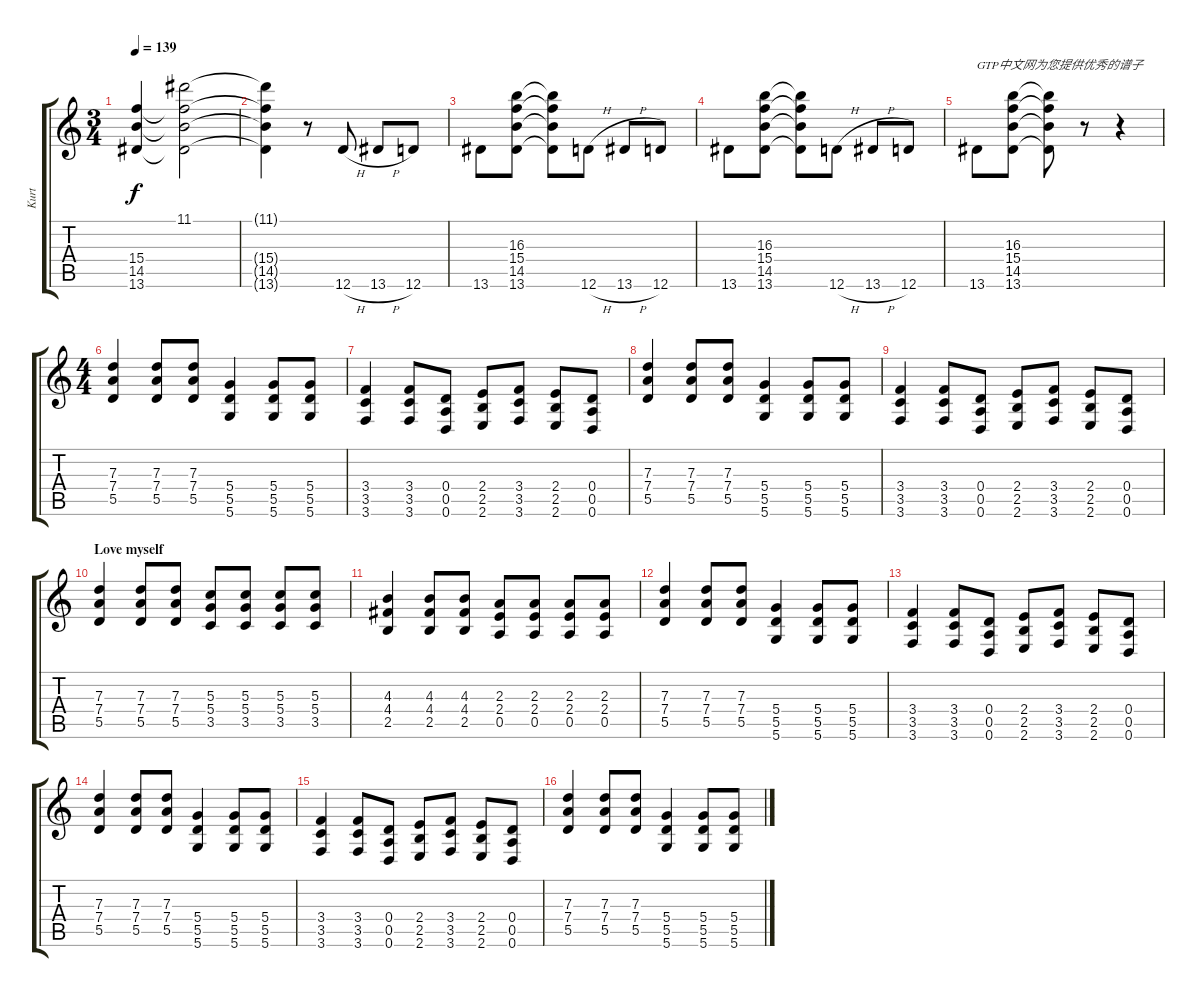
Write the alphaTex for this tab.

\track ("Kurt" "Kurt") {instrument distortionguitar}
\staff {score tabs}
\tuning (E4 B3 G3 D3 A2 D2) {hide}
\ts (3 4)
\tempo 139
\clef g2
\ks c
(15.4 14.5 13.6).4{dy f instrument distortionguitar} (11.1 15.4{t} 14.5{t} 13.6{t}).2{instrument lead2sawtooth} |
(11.1{t} 15.4{t} 14.5{t} 13.6{t}).4 r.8 12.6{h}.8{instrument distortionguitar} 13.6{h}.8 12.6.8 |
13.6.8 (16.3 15.4 14.5 13.6).8 (16.3{t} 15.4{t} 14.5{t} 13.6{t}).8 12.6{h}.8 13.6{h}.8 12.6.8 |
13.6.8 (16.3 15.4 14.5 13.6).8 (16.3{t} 15.4{t} 14.5{t} 13.6{t}).8 12.6{h}.8 13.6{h}.8 12.6.8 |
13.6.8{txt "GTP中文网为您提供优秀的谱子"} (16.3 15.4 14.5 13.6).8 (16.3{t} 15.4{t} 14.5{t} 13.6{t}).8 r.8 r.4 |
\ts (4 4)
(7.3 7.4 5.5).4 (7.3 7.4 5.5).8 (7.3 7.4 5.5).8 (5.4 5.5 5.6).4 (5.4 5.5 5.6).8 (5.4 5.5 5.6).8 |
(3.4 3.5 3.6).4 (3.4 3.5 3.6).8 (0.4 0.5 0.6).8 (2.4 2.5 2.6).8 (3.4 3.5 3.6).8 (2.4 2.5 2.6).8 (0.4 0.5 0.6).8 |
(7.3 7.4 5.5).4 (7.3 7.4 5.5).8 (7.3 7.4 5.5).8 (5.4 5.5 5.6).4 (5.4 5.5 5.6).8 (5.4 5.5 5.6).8 |
(3.4 3.5 3.6).4 (3.4 3.5 3.6).8 (0.4 0.5 0.6).8 (2.4 2.5 2.6).8 (3.4 3.5 3.6).8 (2.4 2.5 2.6).8 (0.4 0.5 0.6).8 |
\section ("" "Love myself")
(7.3 7.4 5.5).4 (7.3 7.4 5.5).8 (7.3 7.4 5.5).8 (5.3 5.4 3.5).8 (5.3 5.4 3.5).8 (5.3 5.4 3.5).8 (5.3 5.4 3.5).8 |
(4.3 4.4 2.5).4 (4.3 4.4 2.5).8 (4.3 4.4 2.5).8 (2.3 2.4 0.5).8 (2.3 2.4 0.5).8 (2.3 2.4 0.5).8 (2.3 2.4 0.5).8 |
(7.3 7.4 5.5).4 (7.3 7.4 5.5).8 (7.3 7.4 5.5).8 (5.4 5.5 5.6).4 (5.4 5.5 5.6).8 (5.4 5.5 5.6).8 |
(3.4 3.5 3.6).4 (3.4 3.5 3.6).8 (0.4 0.5 0.6).8 (2.4 2.5 2.6).8 (3.4 3.5 3.6).8 (2.4 2.5 2.6).8 (0.4 0.5 0.6).8 |
(7.3 7.4 5.5).4 (7.3 7.4 5.5).8 (7.3 7.4 5.5).8 (5.4 5.5 5.6).4 (5.4 5.5 5.6).8 (5.4 5.5 5.6).8 |
(3.4 3.5 3.6).4 (3.4 3.5 3.6).8 (0.4 0.5 0.6).8 (2.4 2.5 2.6).8 (3.4 3.5 3.6).8 (2.4 2.5 2.6).8 (0.4 0.5 0.6).8 |
(7.3 7.4 5.5).4 (7.3 7.4 5.5).8 (7.3 7.4 5.5).8 (5.4 5.5 5.6).4 (5.4 5.5 5.6).8 (5.4 5.5 5.6).8
